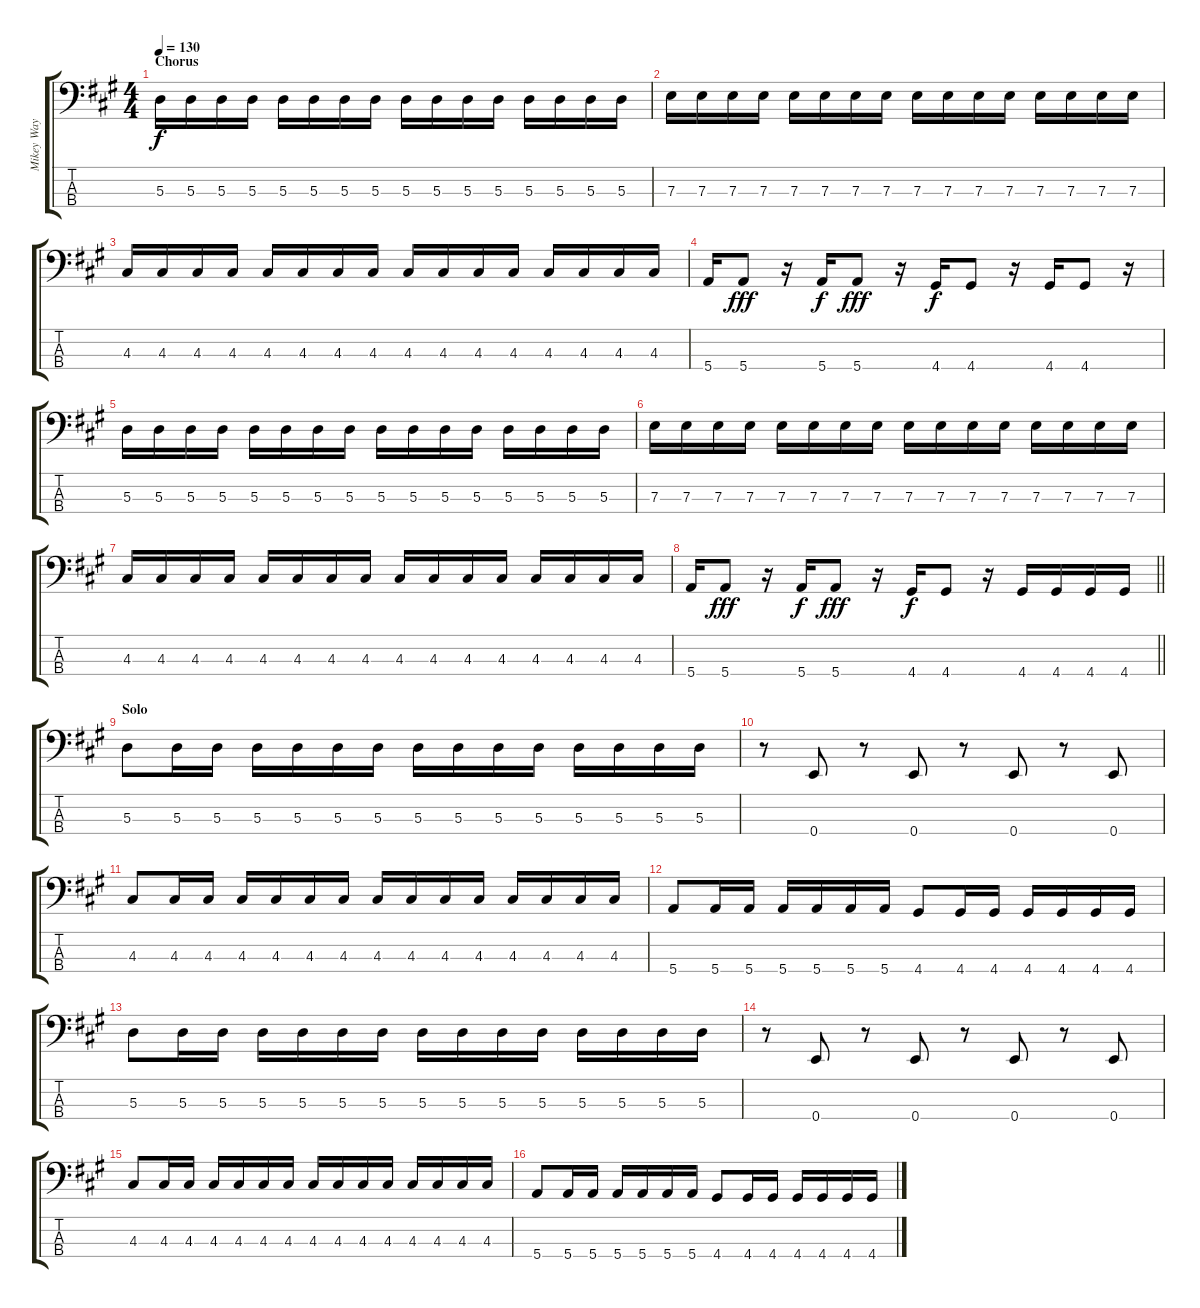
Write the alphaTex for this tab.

\track ("Mikey Way" "Mikey Way") {instrument electricbasspick}
\staff {score tabs}
\tuning (G2 D2 A1 E1) {hide}
\ts (4 4)
\section ("" "Chorus")
\tempo 130
\clef f4
\ks a
5.3.16{dy f} 5.3.16 5.3.16 5.3.16 5.3.16 5.3.16 5.3.16 5.3.16 5.3.16 5.3.16 5.3.16 5.3.16 5.3.16 5.3.16 5.3.16 5.3.16 |
7.3.16 7.3.16 7.3.16 7.3.16 7.3.16 7.3.16 7.3.16 7.3.16 7.3.16 7.3.16 7.3.16 7.3.16 7.3.16 7.3.16 7.3.16 7.3.16 |
4.3.16 4.3.16 4.3.16 4.3.16 4.3.16 4.3.16 4.3.16 4.3.16 4.3.16 4.3.16 4.3.16 4.3.16 4.3.16 4.3.16 4.3.16 4.3.16 |
5.4.16 5.4.8{dy fff} r.16 5.4.16{dy f} 5.4.8{dy fff} r.16 4.4.16{dy f} 4.4.8 r.16 4.4.16 4.4.8 r.16 |
5.3.16 5.3.16 5.3.16 5.3.16 5.3.16 5.3.16 5.3.16 5.3.16 5.3.16 5.3.16 5.3.16 5.3.16 5.3.16 5.3.16 5.3.16 5.3.16 |
7.3.16 7.3.16 7.3.16 7.3.16 7.3.16 7.3.16 7.3.16 7.3.16 7.3.16 7.3.16 7.3.16 7.3.16 7.3.16 7.3.16 7.3.16 7.3.16 |
4.3.16 4.3.16 4.3.16 4.3.16 4.3.16 4.3.16 4.3.16 4.3.16 4.3.16 4.3.16 4.3.16 4.3.16 4.3.16 4.3.16 4.3.16 4.3.16 |
\barLineRight lightlight
5.4.16 5.4.8{dy fff} r.16 5.4.16{dy f} 5.4.8{dy fff} r.16 4.4.16{dy f} 4.4.8 r.16 4.4.16 4.4.16 4.4.16 4.4.16 |
\section ("" "Solo")
5.3.8 5.3.16 5.3.16 5.3.16 5.3.16 5.3.16 5.3.16 5.3.16 5.3.16 5.3.16 5.3.16 5.3.16 5.3.16 5.3.16 5.3.16 |
r.8 0.4.8 r.8 0.4.8 r.8 0.4.8 r.8 0.4.8 |
4.3.8 4.3.16 4.3.16 4.3.16 4.3.16 4.3.16 4.3.16 4.3.16 4.3.16 4.3.16 4.3.16 4.3.16 4.3.16 4.3.16 4.3.16 |
5.4.8 5.4.16 5.4.16 5.4.16 5.4.16 5.4.16 5.4.16 4.4.8 4.4.16 4.4.16 4.4.16 4.4.16 4.4.16 4.4.16 |
5.3.8 5.3.16 5.3.16 5.3.16 5.3.16 5.3.16 5.3.16 5.3.16 5.3.16 5.3.16 5.3.16 5.3.16 5.3.16 5.3.16 5.3.16 |
r.8 0.4.8 r.8 0.4.8 r.8 0.4.8 r.8 0.4.8 |
4.3.8 4.3.16 4.3.16 4.3.16 4.3.16 4.3.16 4.3.16 4.3.16 4.3.16 4.3.16 4.3.16 4.3.16 4.3.16 4.3.16 4.3.16 |
5.4.8 5.4.16 5.4.16 5.4.16 5.4.16 5.4.16 5.4.16 4.4.8 4.4.16 4.4.16 4.4.16 4.4.16 4.4.16 4.4.16
